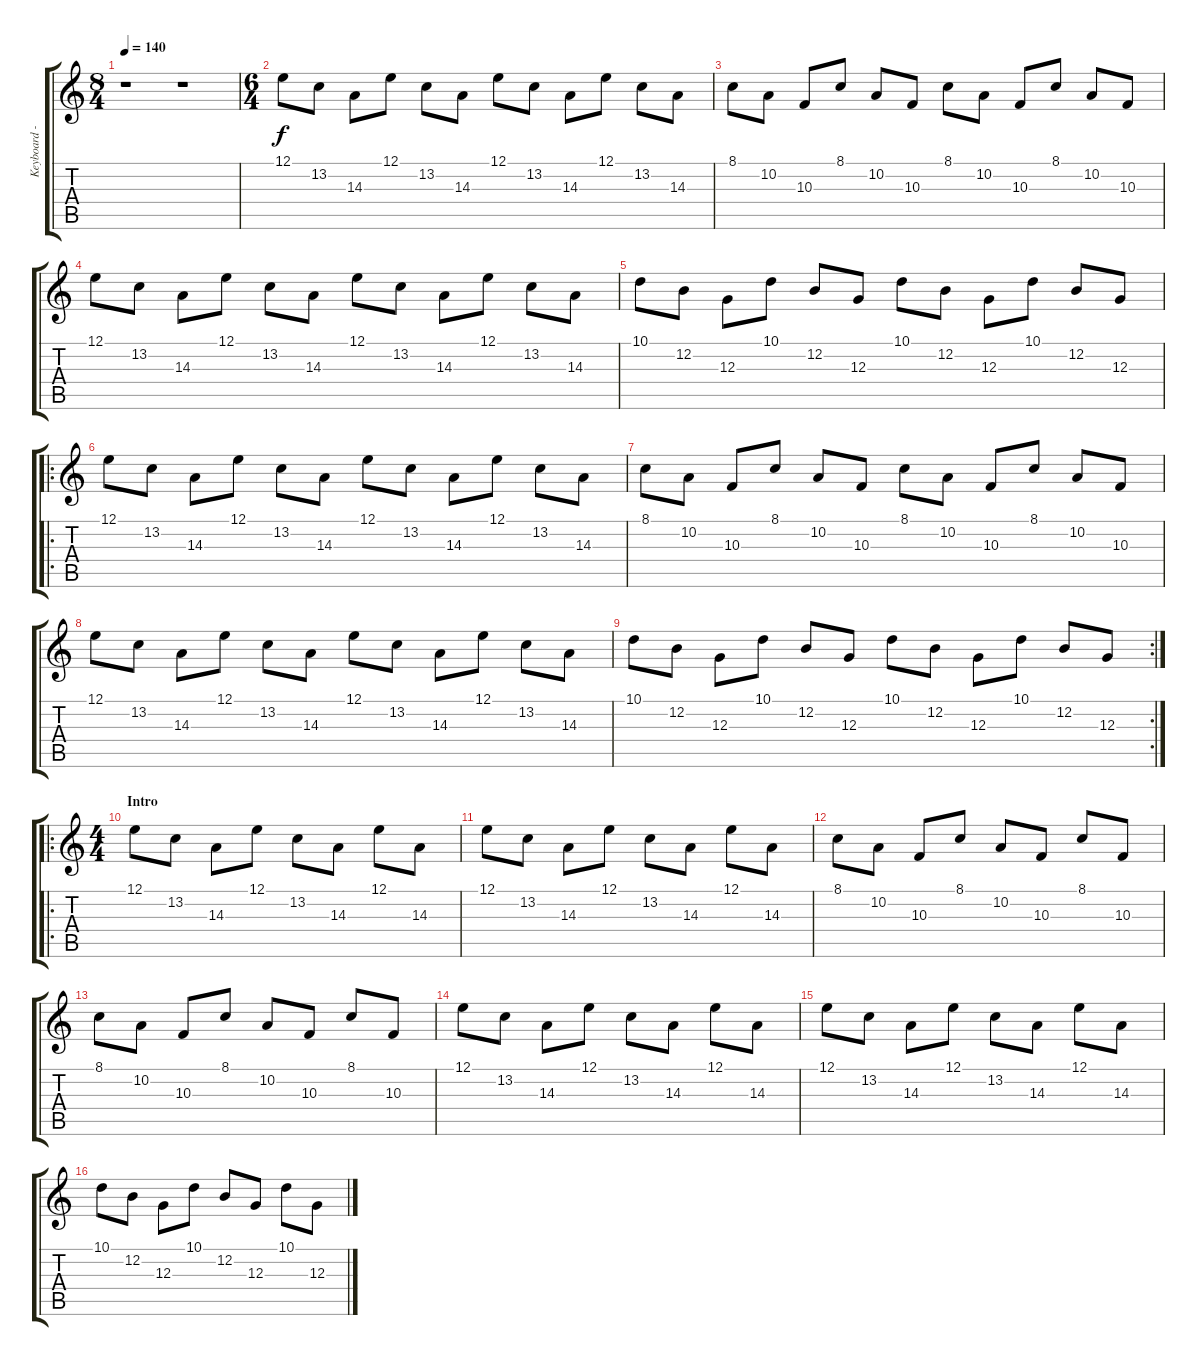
\track ("Keyboard - Orchestral Harp" "Keyboard -") {instrument orchestralharp}
\staff {score tabs}
\tuning (E4 B3 G3 D3 A2 E2) {hide}
\ts (8 4)
\tempo 140
\clef g2
\ks c
r.1{dy f instrument orchestralharp} r.1 |
\ts (6 4)
12.1.8 13.2.8 14.3.8 12.1.8 13.2.8 14.3.8 12.1.8 13.2.8 14.3.8 12.1.8 13.2.8 14.3.8 |
8.1.8 10.2.8 10.3.8 8.1.8 10.2.8 10.3.8 8.1.8 10.2.8 10.3.8 8.1.8 10.2.8 10.3.8 |
12.1.8 13.2.8 14.3.8 12.1.8 13.2.8 14.3.8 12.1.8 13.2.8 14.3.8 12.1.8 13.2.8 14.3.8 |
10.1.8 12.2.8 12.3.8 10.1.8 12.2.8 12.3.8 10.1.8 12.2.8 12.3.8 10.1.8 12.2.8 12.3.8 |
\ro
12.1.8 13.2.8 14.3.8 12.1.8 13.2.8 14.3.8 12.1.8 13.2.8 14.3.8 12.1.8 13.2.8 14.3.8 |
8.1.8 10.2.8 10.3.8 8.1.8 10.2.8 10.3.8 8.1.8 10.2.8 10.3.8 8.1.8 10.2.8 10.3.8 |
12.1.8 13.2.8 14.3.8 12.1.8 13.2.8 14.3.8 12.1.8 13.2.8 14.3.8 12.1.8 13.2.8 14.3.8 |
\rc 2
10.1.8 12.2.8 12.3.8 10.1.8 12.2.8 12.3.8 10.1.8 12.2.8 12.3.8 10.1.8 12.2.8 12.3.8 |
\ro
\ts (4 4)
\section ("" "Intro")
12.1.8 13.2.8 14.3.8 12.1.8 13.2.8 14.3.8 12.1.8 14.3.8 |
12.1.8 13.2.8 14.3.8 12.1.8 13.2.8 14.3.8 12.1.8 14.3.8 |
8.1.8 10.2.8 10.3.8 8.1.8 10.2.8 10.3.8 8.1.8 10.3.8 |
8.1.8 10.2.8 10.3.8 8.1.8 10.2.8 10.3.8 8.1.8 10.3.8 |
12.1.8 13.2.8 14.3.8 12.1.8 13.2.8 14.3.8 12.1.8 14.3.8 |
12.1.8 13.2.8 14.3.8 12.1.8 13.2.8 14.3.8 12.1.8 14.3.8 |
10.1.8 12.2.8 12.3.8 10.1.8 12.2.8 12.3.8 10.1.8 12.3.8
